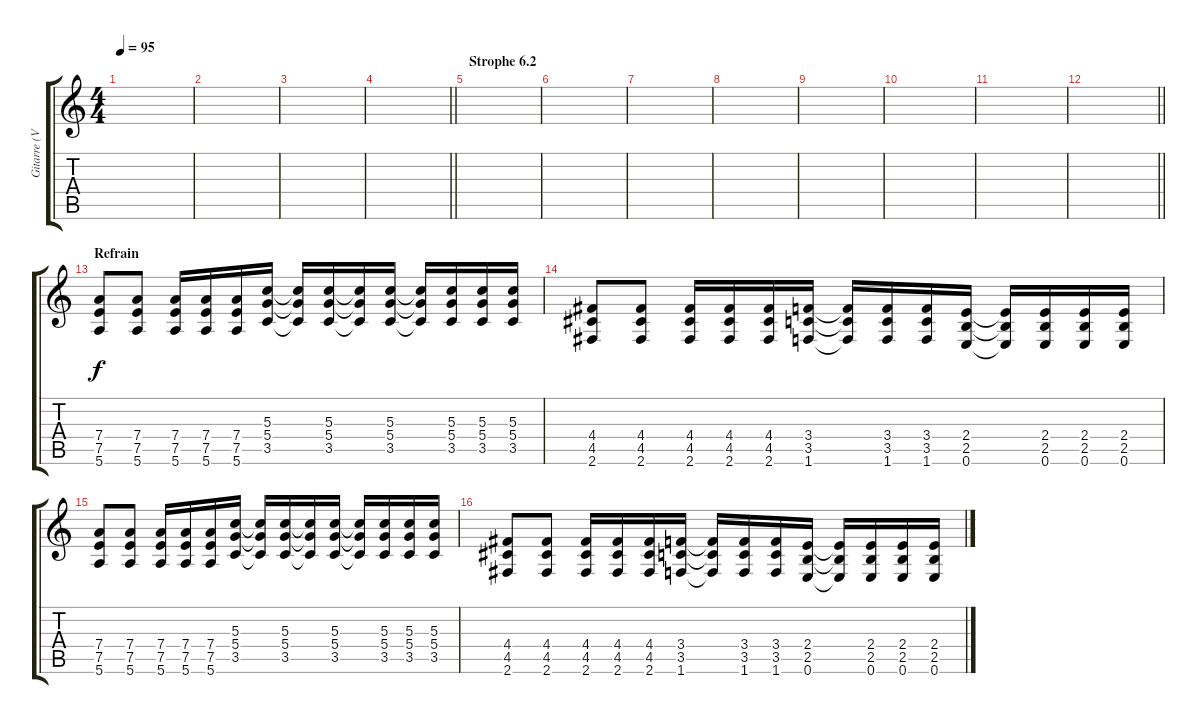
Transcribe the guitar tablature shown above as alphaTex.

\track ("Gitarre (Verzerrt)" "Gitarre (V") {instrument distortionguitar}
\staff {score tabs}
\tuning (E4 B3 G3 D3 A2 E2) {hide}
\ts (4 4)
\tempo 95
\clef g2
\ks c
|
|
|
\barLineRight lightlight
|
\section ("" "Strophe 6.2")
|
|
|
|
|
|
|
\barLineRight lightlight
|
\section ("" "Refrain")
(7.4 7.5 5.6).8{volume 14} (7.4 7.5 5.6).8 (7.4 7.5 5.6).16 (7.4 7.5 5.6).16 (7.4 7.5 5.6).16 (5.3 5.4 3.5).16 (5.3{t} 5.4{t} 3.5{t}).16 (5.3 5.4 3.5).16 (5.3{t} 5.4{t} 3.5{t}).16 (5.3 5.4 3.5).16 (5.3{t} 5.4{t} 3.5{t}).16 (5.3 5.4 3.5).16 (5.3 5.4 3.5).16 (5.3 5.4 3.5).16 |
(4.4 4.5 2.6).8 (4.4 4.5 2.6).8 (4.4 4.5 2.6).16 (4.4 4.5 2.6).16 (4.4 4.5 2.6).16 (3.4 3.5 1.6).16 (3.4{t} 3.5{t} 1.6{t}).16 (3.4 3.5 1.6).16 (3.4 3.5 1.6).16 (2.4 2.5 0.6).16 (2.4{t} 2.5{t} 0.6{t}).16 (2.4 2.5 0.6).16 (2.4 2.5 0.6).16 (2.4 2.5 0.6).16 |
(7.4 7.5 5.6).8 (7.4 7.5 5.6).8 (7.4 7.5 5.6).16 (7.4 7.5 5.6).16 (7.4 7.5 5.6).16 (5.3 5.4 3.5).16 (5.3{t} 5.4{t} 3.5{t}).16 (5.3 5.4 3.5).16 (5.3{t} 5.4{t} 3.5{t}).16 (5.3 5.4 3.5).16 (5.3{t} 5.4{t} 3.5{t}).16 (5.3 5.4 3.5).16 (5.3 5.4 3.5).16 (5.3 5.4 3.5).16 |
(4.4 4.5 2.6).8 (4.4 4.5 2.6).8 (4.4 4.5 2.6).16 (4.4 4.5 2.6).16 (4.4 4.5 2.6).16 (3.4 3.5 1.6).16 (3.4{t} 3.5{t} 1.6{t}).16 (3.4 3.5 1.6).16 (3.4 3.5 1.6).16 (2.4 2.5 0.6).16 (2.4{t} 2.5{t} 0.6{t}).16 (2.4 2.5 0.6).16 (2.4 2.5 0.6).16 (2.4 2.5 0.6).16
